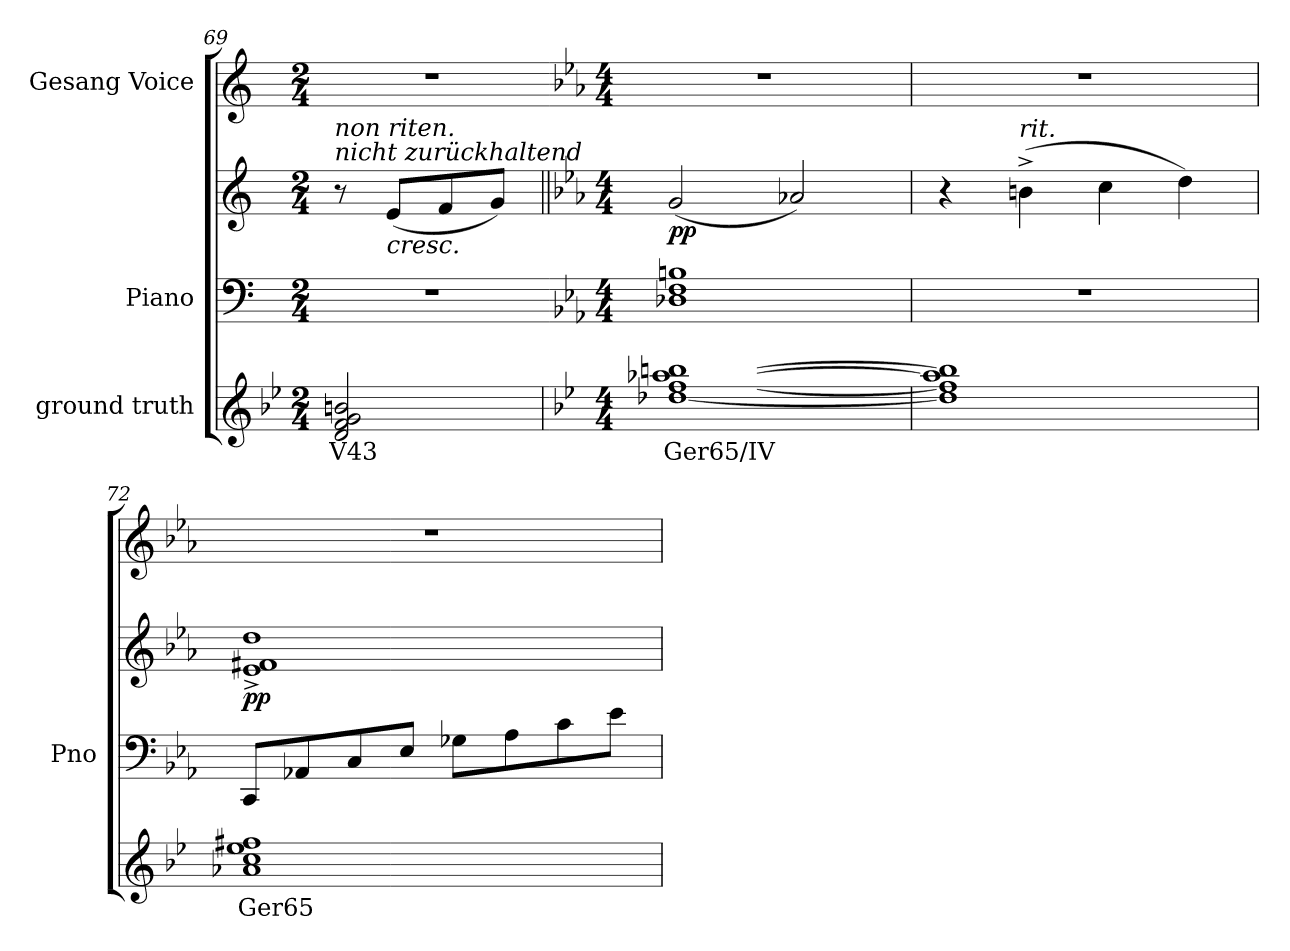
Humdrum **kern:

**kern	**text	**kern	**kern	**dynam	**kern
*part3	*part3	*part2	*part2	*part2	*part1
*staff4	*staff4	*staff3	*staff2	*staff2/3	*staff1
*I"ground truth	*	*I"Piano	*	*	*I"Gesang Voice
*	*	*I'Pno	*	*	*
*	*	*clefF4	*clefG2	*	*clefG2
*k[b-e-]	*	*k[]	*k[]	*	*k[]
*M2/4	*	*M2/4	*M2/4	*	*M2/4
=69	=69	=69	=69	=69	=69
!	!	!	!LO:TX:a:i:t=nicht zurückhaltend	!	!
!	!	!	!LO:TX:a:i:t=non riten.	!	!
2d 2f 2g 2bn	V43	2r	8r	.	2r
!	!	!	!	!LO:HP:b	!
.	.	.	(<8e/L	<	.
.	.	.	8f/	.	.
.	.	.	8g/J)	.	.
=70	=70||	=70||	=70||	=70||	=70||
*	*	*k[b-e-a-]	*k[b-e-a-]	*	*k[b-e-a-]
*M4/4	*	*M4/4	*M4/4	*	*M4/4
!	!	!	!	!LO:DY:b	!
[1dd-X [1ff [1aa-X [1bbn	Ger65/IV	1D-X 1F 1Bn	(<2g/	pp	1r
.	.	.	2a-X/)	.	.
=71	=71	=71	=71	=71	=71
1dd-] 1ff] 1aa-] 1bb]	.	1r	4r	.	1r
!	!	!	!LO:TX:a:i:t=rit.	!	!
.	.	.	(>4bn^\	.	.
.	.	.	4cc\	[	.
.	.	.	4dd\)	.	.
=72	=72	=72	=72	=72	=72
!	!	!	!	!LO:DY:b	!
1a-X 1cc 1ee- 1ff#X	Ger65	8CC/L	1e-^ 1f#X^ 1dd^	pp	1r
.	.	8AA-X/	.	.	.
.	.	8C/	.	.	.
.	.	8E-/J	.	.	.
.	.	8G-X\L	.	.	.
.	.	8A-\	.	.	.
.	.	8c\	.	.	.
.	.	8e-\J	.	.	.
=	=	=	=	=	=
*-	*-	*-	*-	*-	*-
